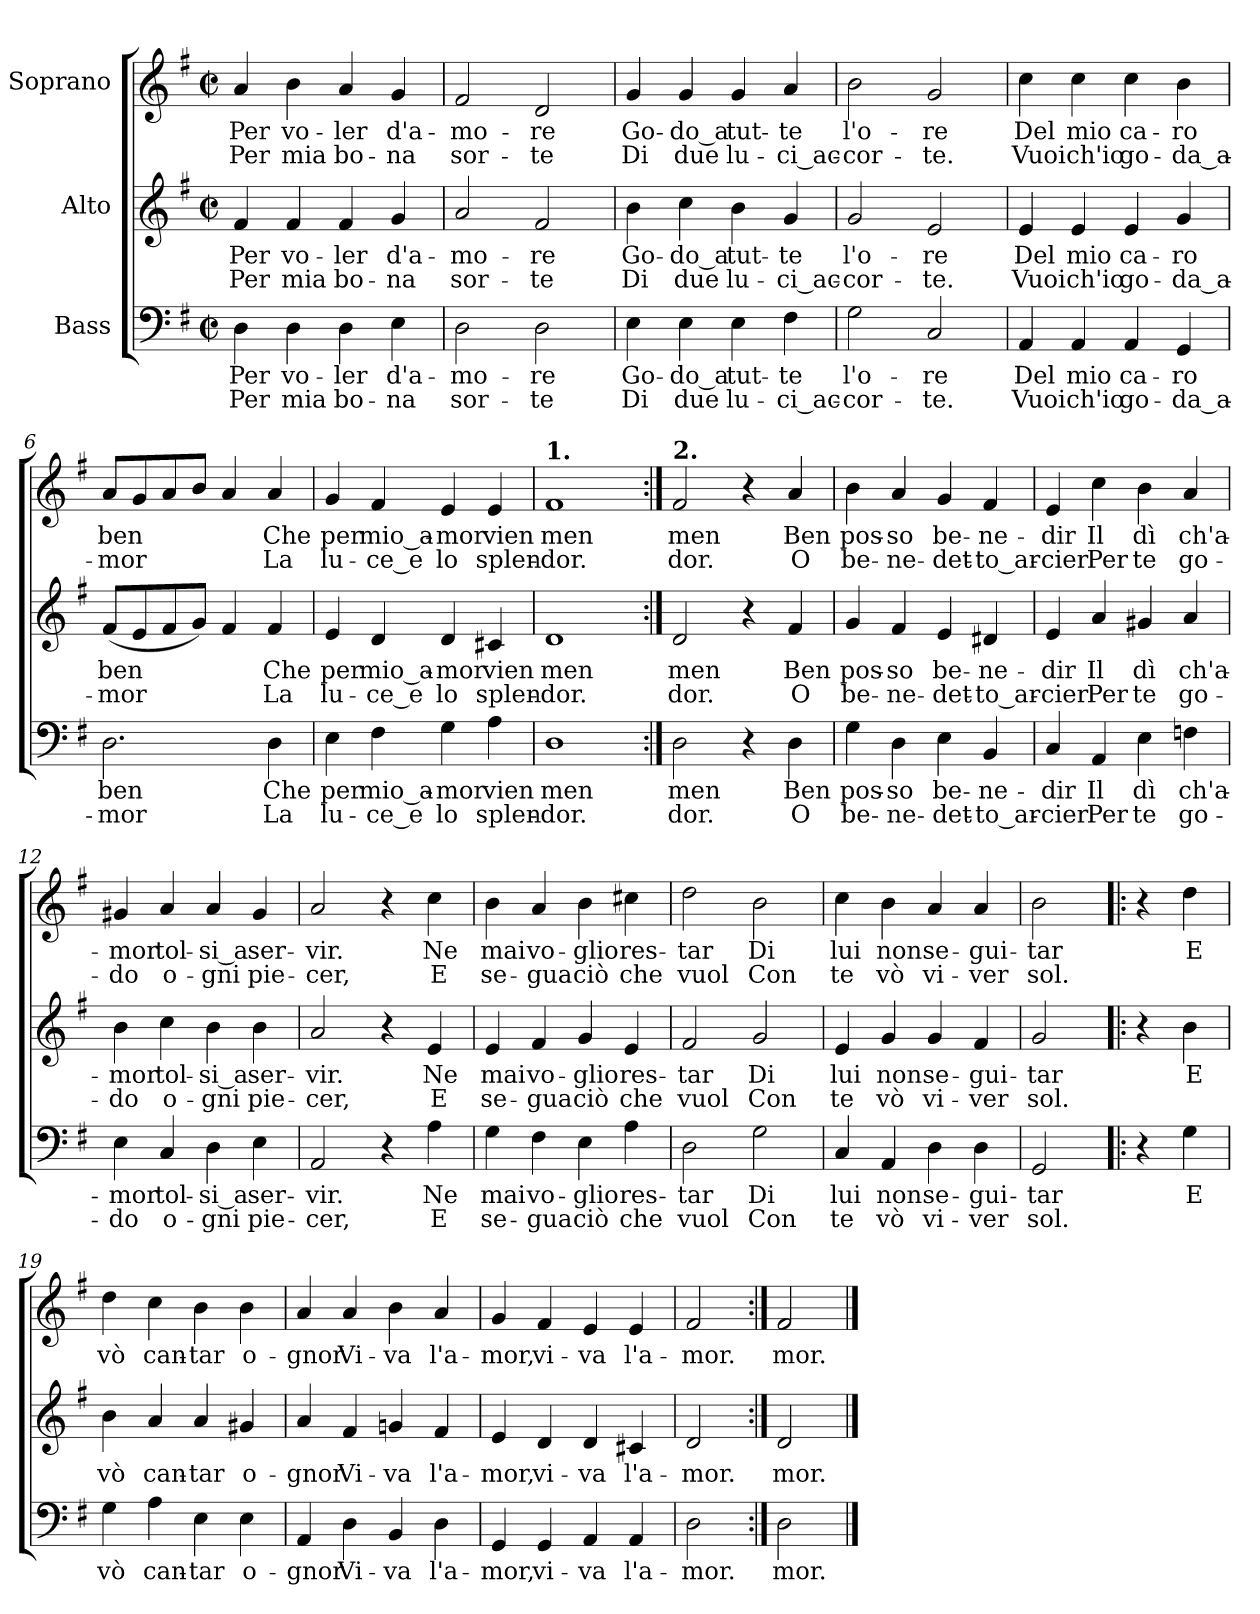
**kern	**text	**text	**kern	**text	**text	**kern	**text	**text
*part3	*part3	*part3	*part2	*part2	*part2	*part1	*part1	*part1
*staff3	*staff3	*staff3	*staff2	*staff2	*staff2	*staff1	*staff1	*staff1
*I"Bass	*	*	*I"Alto	*	*	*I"Soprano	*	*
*clefF4	*	*	*clefG2	*	*	*clefG2	*	*
*k[f#]	*	*	*k[f#]	*	*	*k[f#]	*	*
*e:	*	*	*e:	*	*	*e:	*	*
*M2/2	*	*	*M2/2	*	*	*M2/2	*	*
*met(c|)	*	*	*met(c|)	*	*	*met(c|)	*	*
=1	=1	=1	=1	=1	=1	=1	=1	=1
4D\	Per	Per	4f#/	Per	Per	4a/	Per	Per
4D\	vo-	mia	4f#/	vo-	mia	4b\	vo-	mia
4D\	-ler	bo-	4f#/	-ler	bo-	4a/	-ler	bo-
4E\	d'a-	-na	4g/	d'a-	-na	4g/	d'a-	-na
=2	=2	=2	=2	=2	=2	=2	=2	=2
2D\	-mo-	sor-	2a/	-mo-	sor-	2f#/	-mo-	sor-
2D\	-re	-te	2f#/	-re	-te	2d/	-re	-te
=3	=3	=3	=3	=3	=3	=3	=3	=3
4E\	Go-	Di	4b\	Go-	Di	4g/	Go-	Di
4E\	-do_a	due	4cc\	-do_a	due	4g/	-do_a	due
4E\	tut-	lu-	4b\	tut-	lu-	4g/	tut-	lu-
4F#\	-te	-ci_ac-	4g/	-te	-ci_ac-	4a/	-te	-ci_ac-
=4	=4	=4	=4	=4	=4	=4	=4	=4
2G\	l'o-	-cor-	2g/	l'o-	-cor-	2b\	l'o-	-cor-
2C/	-re	-te.	2e/	-re	-te.	2g/	-re	-te.
=5	=5	=5	=5	=5	=5	=5	=5	=5
4AA/	Del	Vuoi	4e/	Del	Vuoi	4cc\	Del	Vuoi
4AA/	mio	ch'io	4e/	mio	ch'io	4cc\	mio	ch'io
4AA/	ca-	go-	4e/	ca-	go-	4cc\	ca-	go-
4GG/	-ro	-da_a-	4g/	-ro	-da_a-	4b\	-ro	-da_a-
!!LO:LB:g=z
=6	=6	=6	=6	=6	=6	=6	=6	=6
2.D\	ben	-mor	(8f#/L	ben	-mor	8a/L	ben	-mor
.	.	.	8e/	.	.	8g/	.	.
.	.	.	8f#/	.	.	8a/	.	.
.	.	.	8g/J)	.	.	8b/J	.	.
.	.	.	4f#/	.	.	4a/	.	.
4D\	Che	La	4f#/	Che	La	4a/	Che	La
=7	=7	=7	=7	=7	=7	=7	=7	=7
4E\	per	lu-	4e/	per	lu-	4g/	per	lu-
4F#\	mio_a-	-ce_e	4d/	mio_a-	-ce_e	4f#/	mio_a-	-ce_e
4G\	-mor	lo	4d/	-mor	lo	4e/	-mor	lo
4A\	vien	splen-	4c#X/	vien	splen-	4e/	vien	splen-
=8	=8	=8	=8	=8	=8	=8	=8	=8
!	!	!	!	!	!	!LO:TX:a:B:t=1.	!	!
1D	men	-dor.	1d	men	-dor.	1f#	men	-dor.
=9:|!	=9:|!	=9:|!	=9:|!	=9:|!	=9:|!	=9:|!	=9:|!	=9:|!
!	!	!	!	!	!	!LO:TX:a:B:t=2.	!	!
2D\	men	dor.	2d/	men	dor.	2f#/	men	dor.
4r	.	.	4r	.	.	4r	.	.
4D\	Ben	O	4f#/	Ben	O	4a/	Ben	O
=10	=10	=10	=10	=10	=10	=10	=10	=10
4G\	pos-	be-	4g/	pos-	be-	4b\	pos-	be-
4D\	-so	-ne-	4f#/	-so	-ne-	4a/	-so	-ne-
4E\	be-	-det-	4e/	be-	-det-	4g/	be-	-det-
4BB/	-ne-	-to_ar-	4d#X/	-ne-	-to_ar-	4f#/	-ne-	-to_ar-
=11	=11	=11	=11	=11	=11	=11	=11	=11
4C/	-dir	-cier	4e/	-dir	-cier	4e/	-dir	-cier
4AA/	Il	Per	4a/	Il	Per	4cc\	Il	Per
4E\	dì	te	4g#X/	dì	te	4b\	dì	te
4Fn\	ch'a-	go-	4a/	ch'a-	go-	4a/	ch'a-	go-
!!LO:LB:g=z
=12	=12	=12	=12	=12	=12	=12	=12	=12
4E\	-mor	-do	4b\	-mor	-do	4g#X/	-mor	-do
4C/	tol-	o-	4cc\	tol-	o-	4a/	tol-	o-
4D\	-si_a	-gni	4b\	-si_a	-gni	4a/	-si_a	-gni
4E\	ser-	pie-	4b\	ser-	pie-	4g#/	ser-	pie-
=13	=13	=13	=13	=13	=13	=13	=13	=13
2AA/	-vir.	-cer,	2a/	-vir.	-cer,	2a/	-vir.	-cer,
4r	.	.	4r	.	.	4r	.	.
4A\	Ne	E	4e/	Ne	E	4cc\	Ne	E
=14	=14	=14	=14	=14	=14	=14	=14	=14
4G\	mai	se-	4e/	mai	se-	4b\	mai	se-
4F#\	vo-	-gua	4f#/	vo-	-gua	4a/	vo-	-gua
4E\	-glio	ciò	4g/	-glio	ciò	4b\	-glio	ciò
4A\	res-	che	4e/	res-	che	4cc#X\	res-	che
=15	=15	=15	=15	=15	=15	=15	=15	=15
2D\	-tar	vuol	2f#/	-tar	vuol	2dd\	-tar	vuol
2G\	Di	Con	2g/	Di	Con	2b\	Di	Con
=16	=16	=16	=16	=16	=16	=16	=16	=16
4C/	lui	te	4e/	lui	te	4cc\	lui	te
4AA/	non	vò	4g/	non	vò	4b\	non	vò
4D\	se-	vi-	4g/	se-	vi-	4a/	se-	vi-
4D\	-gui-	-ver	4f#/	-gui-	-ver	4a/	-gui-	-ver
=17	=17	=17	=17	=17	=17	=17	=17	=17
2GG/	-tar	sol.	2g/	-tar	sol.	2b\	-tar	sol.
!!LO:PB:g=z
=18!|:	=18!|:	=18!|:	=18!|:	=18!|:	=18!|:	=18!|:	=18!|:	=18!|:
4r	.	.	4r	.	.	4r	.	.
4G\	E	.	4b\	E	.	4dd\	E	.
=19	=19	=19	=19	=19	=19	=19	=19	=19
4G\	vò	.	4b\	vò	.	4dd\	vò	.
4A\	can-	.	4a/	can-	.	4cc\	can-	.
4E\	-tar	.	4a/	-tar	.	4b\	-tar	.
4E\	o-	.	4g#X/	o-	.	4b\	o-	.
=20	=20	=20	=20	=20	=20	=20	=20	=20
4AA/	-gnor	.	4a/	-gnor	.	4a/	-gnor	.
4D\	Vi-	.	4f#/	Vi-	.	4a/	Vi-	.
4BB/	-va	.	4gn/	-va	.	4b\	-va	.
4D\	l'a-	.	4f#/	l'a-	.	4a/	l'a-	.
=21	=21	=21	=21	=21	=21	=21	=21	=21
4GG/	-mor,	.	4e/	-mor,	.	4g/	-mor,	.
4GG/	vi-	.	4d/	vi-	.	4f#/	vi-	.
4AA/	-va	.	4d/	-va	.	4e/	-va	.
4AA/	l'a-	.	4c#X/	l'a-	.	4e/	l'a-	.
=22	=22	=22	=22	=22	=22	=22	=22	=22
2D\	-mor.	.	2d/	-mor.	.	2f#/	-mor.	.
=23:|!	=23:|!	=23:|!	=23:|!	=23:|!	=23:|!	=23:|!	=23:|!	=23:|!
2D\	mor.	.	2d/	mor.	.	2f#/	mor.	.
==	==	==	==	==	==	==	==	==
*-	*-	*-	*-	*-	*-	*-	*-	*-
